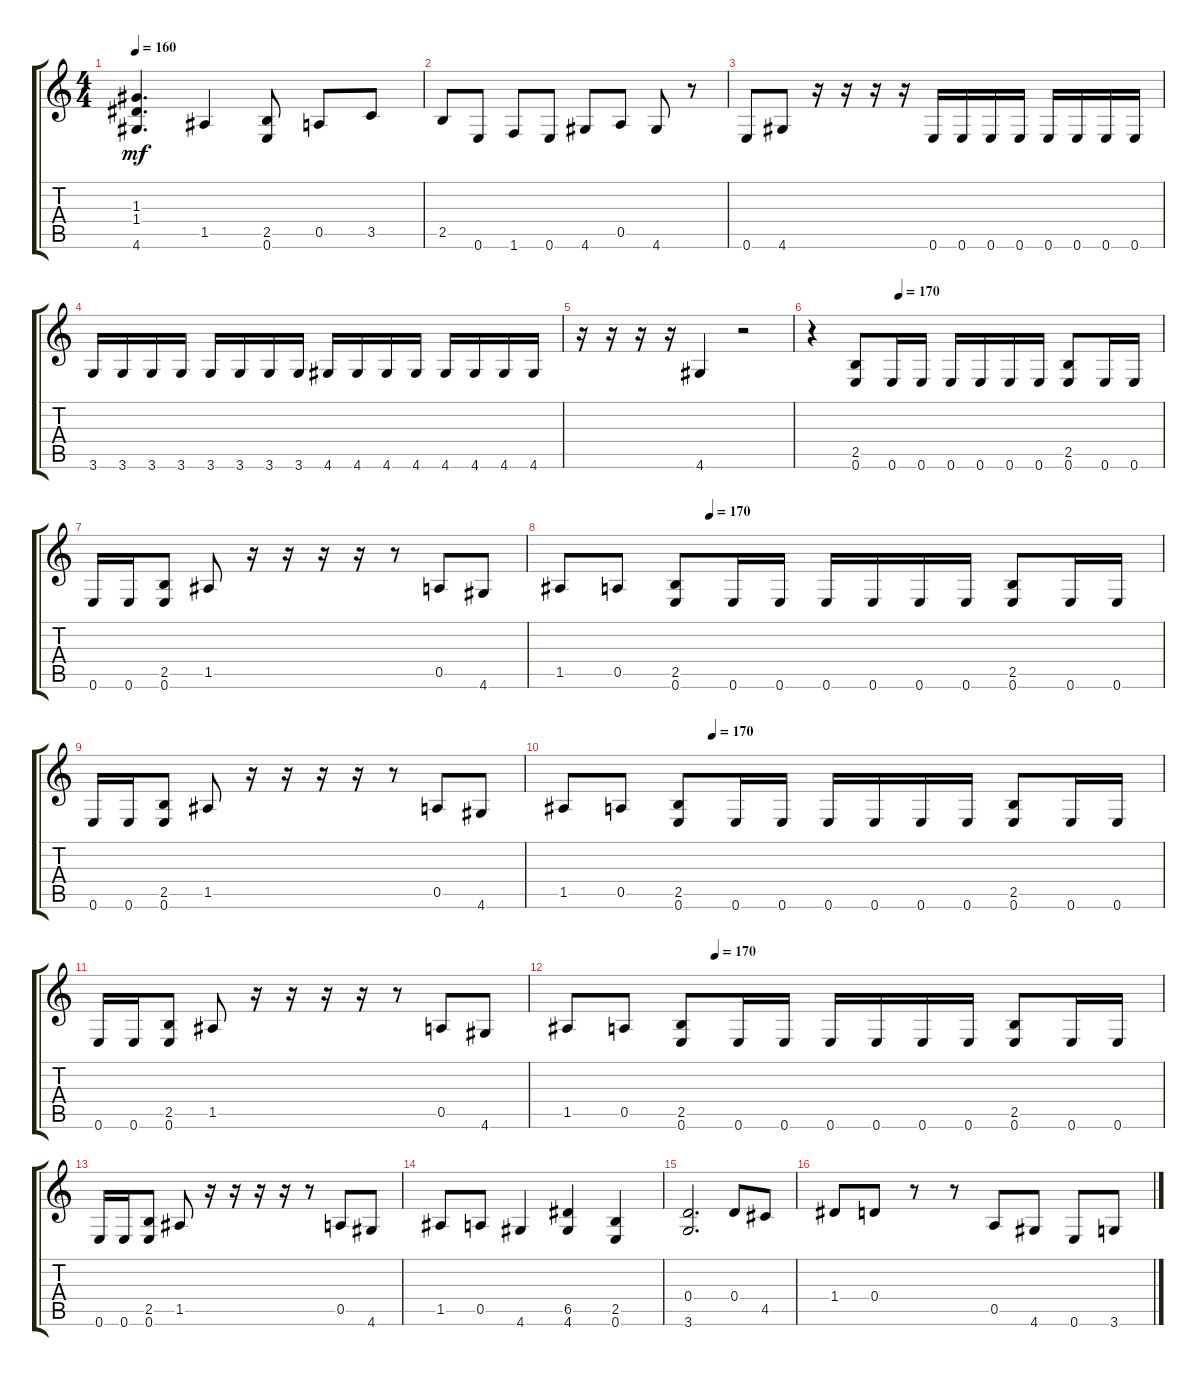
\track "" {instrument distortionguitar}
\staff {score tabs}
\tuning (E4 B3 G3 D3 A2 E2) {hide}
\ts (4 4)
\tempo 160
\clef g2
\ks c
(1.3 1.4 4.6).4{d dy mf} 1.5.4 (2.5 0.6).8 0.5.8 3.5.8 |
2.5.8 0.6.8 1.6.8 0.6.8 4.6.8 0.5.8 4.6.8 r.8 |
0.6.8 4.6.8 r.16 r.16 r.16 r.16 0.6.16 0.6.16 0.6.16 0.6.16 0.6.16 0.6.16 0.6.16 0.6.16 |
3.6.16 3.6.16 3.6.16 3.6.16 3.6.16 3.6.16 3.6.16 3.6.16 4.6.16 4.6.16 4.6.16 4.6.16 4.6.16 4.6.16 4.6.16 4.6.16 |
r.16 r.16 r.16 r.16 4.6.4 r.2 |
\tempo (170 0.25)
r.4 (2.5 0.6).8 0.6.16 0.6.16 0.6.16 0.6.16 0.6.16 0.6.16 (2.5 0.6).8 0.6.16 0.6.16 |
0.6.16 0.6.16 (2.5 0.6).8 1.5.8 r.16 r.16 r.16 r.16 r.8 0.5.8 4.6.8 |
\tempo (170 0.25)
1.5.8 0.5.8 (2.5 0.6).8 0.6.16 0.6.16 0.6.16 0.6.16 0.6.16 0.6.16 (2.5 0.6).8 0.6.16 0.6.16 |
0.6.16 0.6.16 (2.5 0.6).8 1.5.8 r.16 r.16 r.16 r.16 r.8 0.5.8 4.6.8 |
\tempo (170 0.25)
1.5.8 0.5.8 (2.5 0.6).8 0.6.16 0.6.16 0.6.16 0.6.16 0.6.16 0.6.16 (2.5 0.6).8 0.6.16 0.6.16 |
0.6.16 0.6.16 (2.5 0.6).8 1.5.8 r.16 r.16 r.16 r.16 r.8 0.5.8 4.6.8 |
\tempo (170 0.25)
1.5.8 0.5.8 (2.5 0.6).8 0.6.16 0.6.16 0.6.16 0.6.16 0.6.16 0.6.16 (2.5 0.6).8 0.6.16 0.6.16 |
0.6.16 0.6.16 (2.5 0.6).8 1.5.8 r.16 r.16 r.16 r.16 r.8 0.5.8 4.6.8 |
1.5.8 0.5.8 4.6.4 (6.5 4.6).4 (2.5 0.6).4 |
(0.4 3.6).2{d} 0.4.8 4.5.8 |
1.4.8 0.4.8 r.8 r.8 0.5.8 4.6.8 0.6.8 3.6.8
